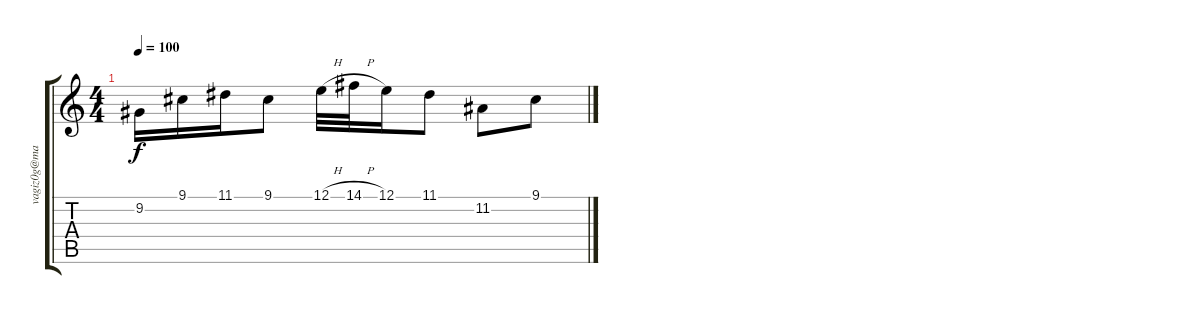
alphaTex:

\track ("" "vagiz0g@ma") {instrument drawbarorgan}
\staff {score tabs}
\tuning (E4 B3 G3 D3 A2 E2) {hide}
\ts (4 4)
\tempo 100
\clef g2
\ks c
9.2.16{dy f} 9.1.16 11.1.16 9.1.8 12.1{h}.32 14.1{h}.32 12.1.16 11.1.8 11.2.8 9.1.8
